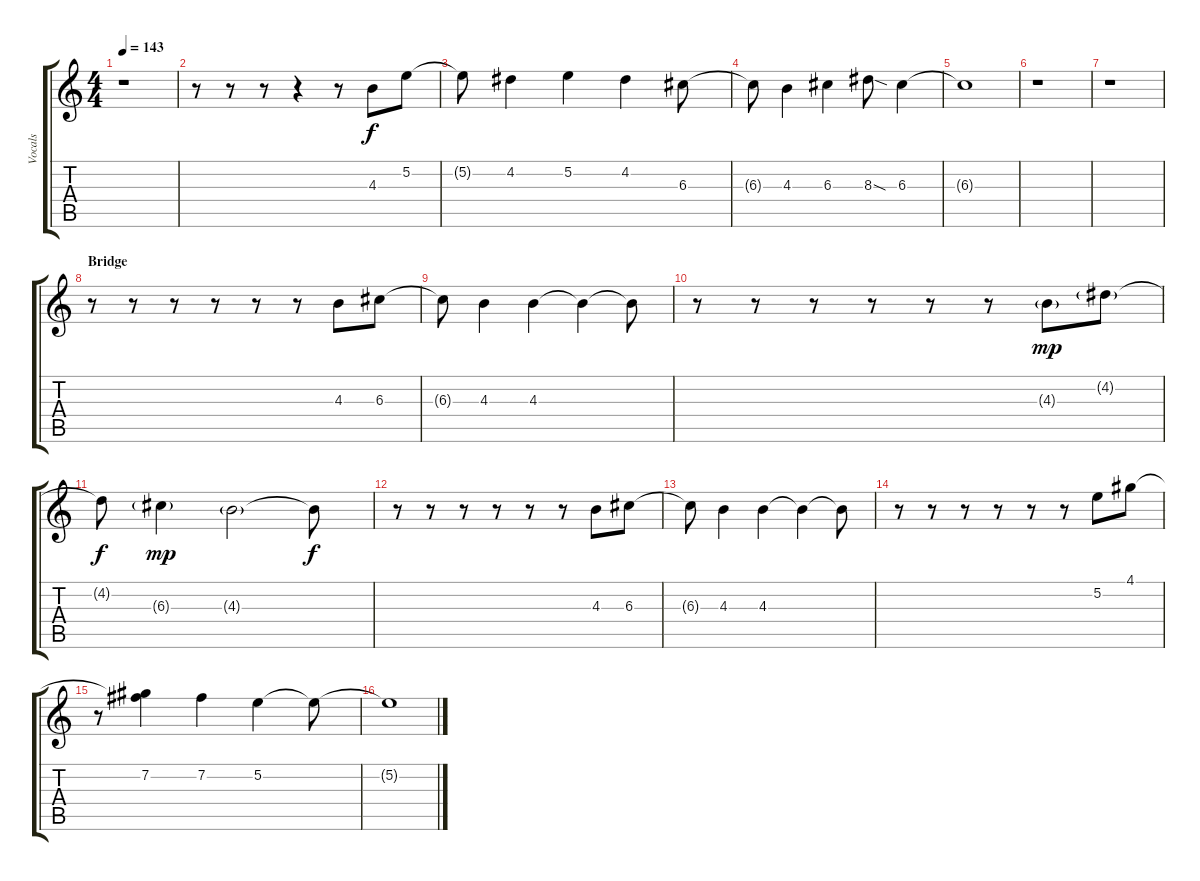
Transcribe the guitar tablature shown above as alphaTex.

\track ("Vocals" "Vocals") {instrument electricguitarjazz}
\staff {score tabs}
\tuning (E4 B3 G3 D3 A2 E2) {hide}
\ts (4 4)
\tempo 143
\clef g2
\ks c
r.1{dy f} |
r.8 r.8 r.8 r.4 r.8 4.3.8 5.2.8 |
5.2{t}.8 4.2.4 5.2.4 4.2.4 6.3.8 |
6.3{t}.8 4.3.4 6.3.4 8.3{sod}.8 6.3.4 |
6.3{t}.1 |
r.1 |
r.1 |
\section ("" "Bridge")
r.8 r.8 r.8 r.8 r.8 r.8 4.3.8 6.3.8 |
6.3{t}.8 4.3.4 4.3.4 4.3{t}.4 4.3{t}.8 |
r.8 r.8 r.8 r.8 r.8 r.8 4.3{g}.8{dy mp} 4.2{g}.8 |
4.2{t}.8{dy f} 6.3{g}.4{dy mp} 4.3{g}.2 4.3{t}.8{dy f} |
r.8 r.8 r.8 r.8 r.8 r.8 4.3.8 6.3.8 |
6.3{t}.8 4.3.4 4.3.4 4.3{t}.4 4.3{t}.8 |
r.8 r.8 r.8 r.8 r.8 r.8 5.2.8 4.1.8 |
r.8 (4.1{t} 7.2).4 7.2.4 5.2.4 5.2{t}.8 |
5.2{t}.1
